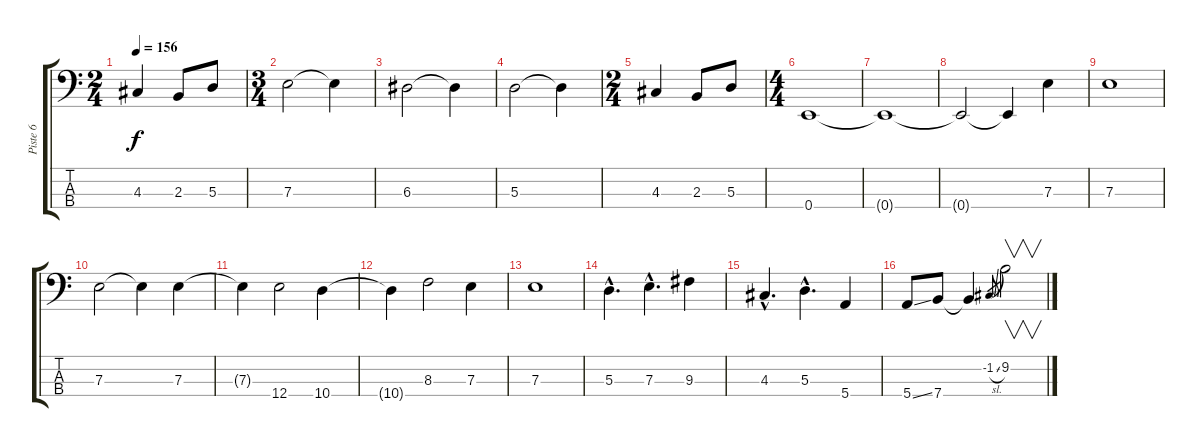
\track ("Piste 6" "Piste 6") {instrument electricbassfinger}
\staff {score tabs}
\tuning (G2 D2 A1 E1) {hide}
\ts (2 4)
\tempo 156
\clef f4
\ks c
4.3.4{dy f} 2.3.8 5.3.8 |
\ts (3 4)
7.3.2 7.3{t}.4 |
6.3.2 6.3{t}.4 |
5.3.2 5.3{t}.4 |
\ts (2 4)
4.3.4 2.3.8 5.3.8 |
\ts (4 4)
0.4.1 |
0.4{t}.1 |
0.4{t}.2 0.4{t}.4 7.3.4 |
7.3.1 |
7.3.2 7.3{t}.4 7.3.4 |
7.3{t}.4 12.4.2 10.4.4 |
10.4{t}.4 8.3.2 7.3.4 |
7.3.1 |
5.3{hac}.4{d} 7.3{hac}.4{d} 9.3.4 |
4.3{hac}.4{d} 5.3{hac}.4{d} 5.4.4 |
5.4{ss}.8 7.4.8 7.4{t}.4 -1.2{sl}.8{gr} 9.2.2{v}
